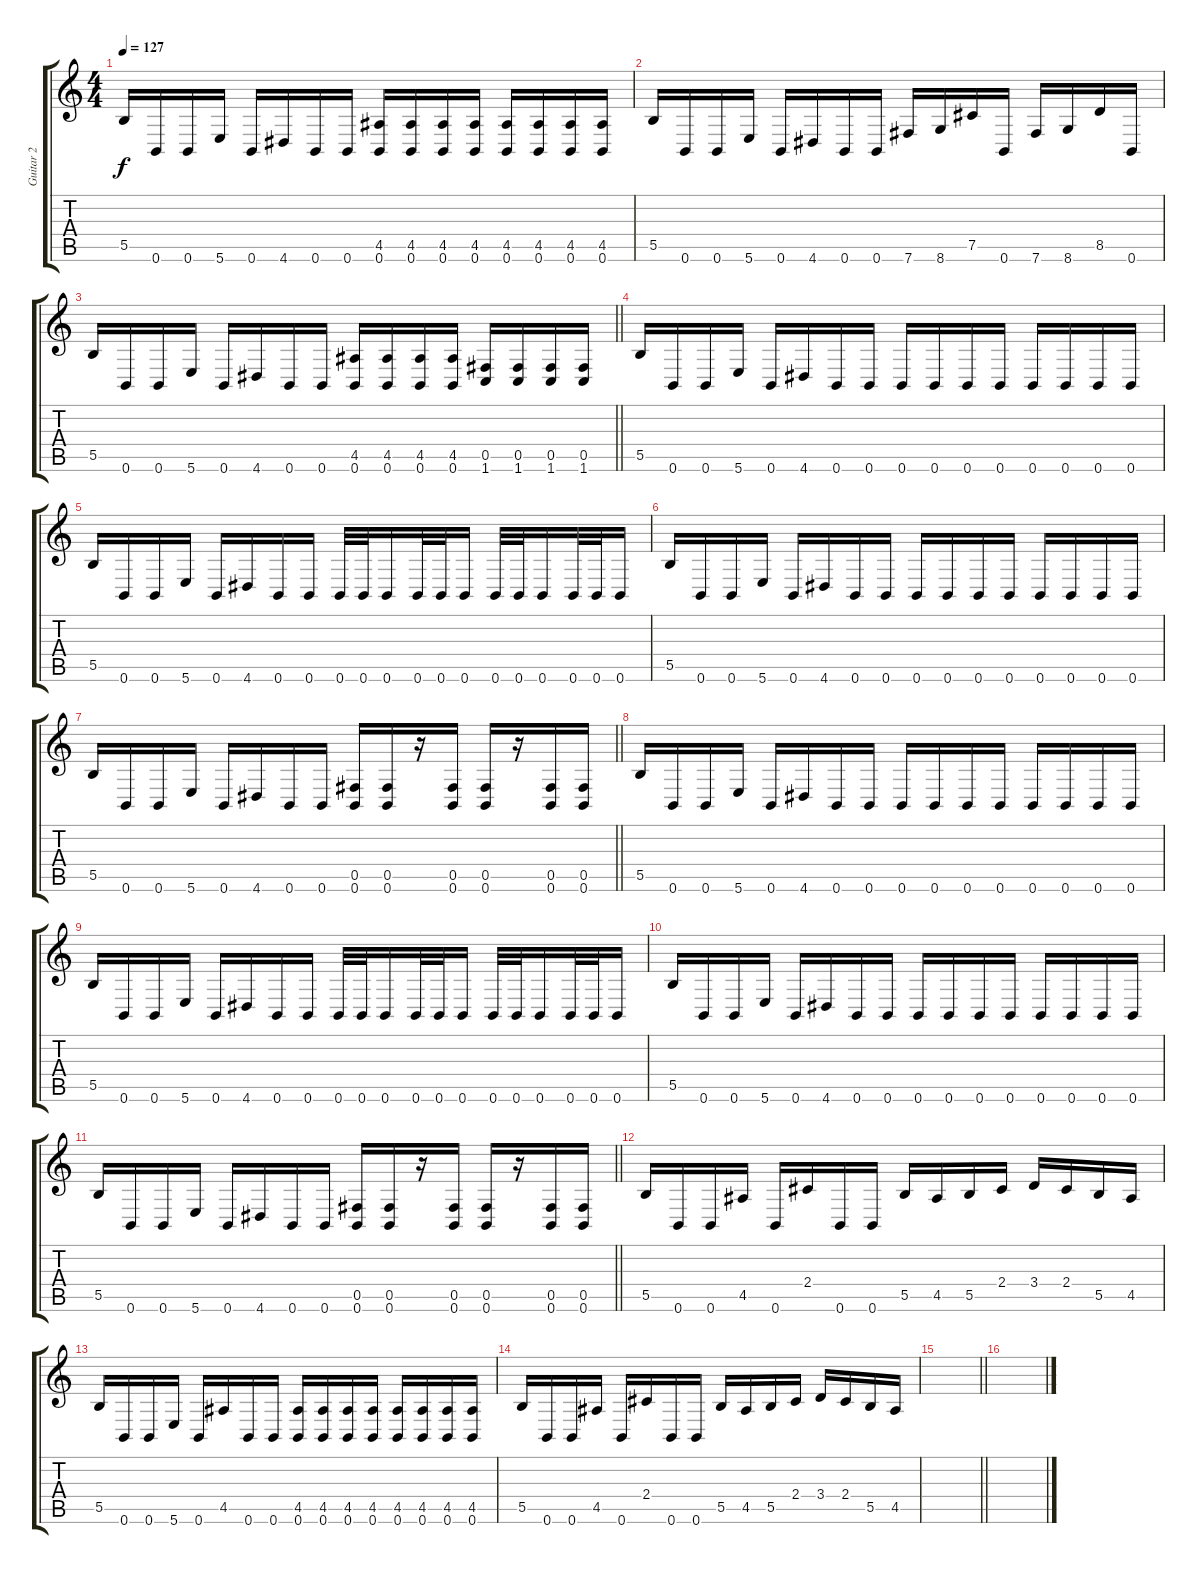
\track ("Guitar 2" "Guitar 2") {instrument distortionguitar}
\staff {score tabs}
\tuning (Db4 Ab3 E3 B2 Gb2 B1) {hide}
\ts (4 4)
\tempo 127
\clef g2
\ks c
5.5.16{dy f} 0.6.16 0.6.16 5.6.16 0.6.16 4.6.16 0.6.16 0.6.16 (4.5 0.6).16 (4.5 0.6).16 (4.5 0.6).16 (4.5 0.6).16 (4.5 0.6).16 (4.5 0.6).16 (4.5 0.6).16 (4.5 0.6).16 |
5.5.16 0.6.16 0.6.16 5.6.16 0.6.16 4.6.16 0.6.16 0.6.16 7.6.16 8.6.16 7.5.16 0.6.16 7.6.16 8.6.16 8.5.16 0.6.16 |
\barLineRight lightlight
5.5.16 0.6.16 0.6.16 5.6.16 0.6.16 4.6.16 0.6.16 0.6.16 (4.5 0.6).16 (4.5 0.6).16 (4.5 0.6).16 (4.5 0.6).16 (0.5 1.6).16 (0.5 1.6).16 (0.5 1.6).16 (0.5 1.6).16 |
5.5.16 0.6.16 0.6.16 5.6.16 0.6.16 4.6.16 0.6.16 0.6.16 0.6.16 0.6.16 0.6.16 0.6.16 0.6.16 0.6.16 0.6.16 0.6.16 |
5.5.16 0.6.16 0.6.16 5.6.16 0.6.16 4.6.16 0.6.16 0.6.16 0.6.32 0.6.32 0.6.16 0.6.32 0.6.32 0.6.16 0.6.32 0.6.32 0.6.16 0.6.32 0.6.32 0.6.16 |
5.5.16 0.6.16 0.6.16 5.6.16 0.6.16 4.6.16 0.6.16 0.6.16 0.6.16 0.6.16 0.6.16 0.6.16 0.6.16 0.6.16 0.6.16 0.6.16 |
\barLineRight lightlight
5.5.16 0.6.16 0.6.16 5.6.16 0.6.16 4.6.16 0.6.16 0.6.16 (0.5 0.6).16 (0.5 0.6).16 r.16 (0.5 0.6).16 (0.5 0.6).16 r.16 (0.5 0.6).16 (0.5 0.6).16 |
5.5.16 0.6.16 0.6.16 5.6.16 0.6.16 4.6.16 0.6.16 0.6.16 0.6.16 0.6.16 0.6.16 0.6.16 0.6.16 0.6.16 0.6.16 0.6.16 |
5.5.16 0.6.16 0.6.16 5.6.16 0.6.16 4.6.16 0.6.16 0.6.16 0.6.32 0.6.32 0.6.16 0.6.32 0.6.32 0.6.16 0.6.32 0.6.32 0.6.16 0.6.32 0.6.32 0.6.16 |
5.5.16 0.6.16 0.6.16 5.6.16 0.6.16 4.6.16 0.6.16 0.6.16 0.6.16 0.6.16 0.6.16 0.6.16 0.6.16 0.6.16 0.6.16 0.6.16 |
\barLineRight lightlight
5.5.16 0.6.16 0.6.16 5.6.16 0.6.16 4.6.16 0.6.16 0.6.16 (0.5 0.6).16 (0.5 0.6).16 r.16 (0.5 0.6).16 (0.5 0.6).16 r.16 (0.5 0.6).16 (0.5 0.6).16 |
5.5.16 0.6.16 0.6.16 4.5.16 0.6.16 2.4.16 0.6.16 0.6.16 5.5.16 4.5.16 5.5.16 2.4.16 3.4.16 2.4.16 5.5.16 4.5.16 |
5.5.16 0.6.16 0.6.16 5.6.16 0.6.16 4.5.16 0.6.16 0.6.16 (4.5 0.6).16 (4.5 0.6).16 (4.5 0.6).16 (4.5 0.6).16 (4.5 0.6).16 (4.5 0.6).16 (4.5 0.6).16 (4.5 0.6).16 |
5.5.16 0.6.16 0.6.16 4.5.16 0.6.16 2.4.16 0.6.16 0.6.16 5.5.16 4.5.16 5.5.16 2.4.16 3.4.16 2.4.16 5.5.16 4.5.16 |
\barLineRight lightlight
|
\section ("" "")
